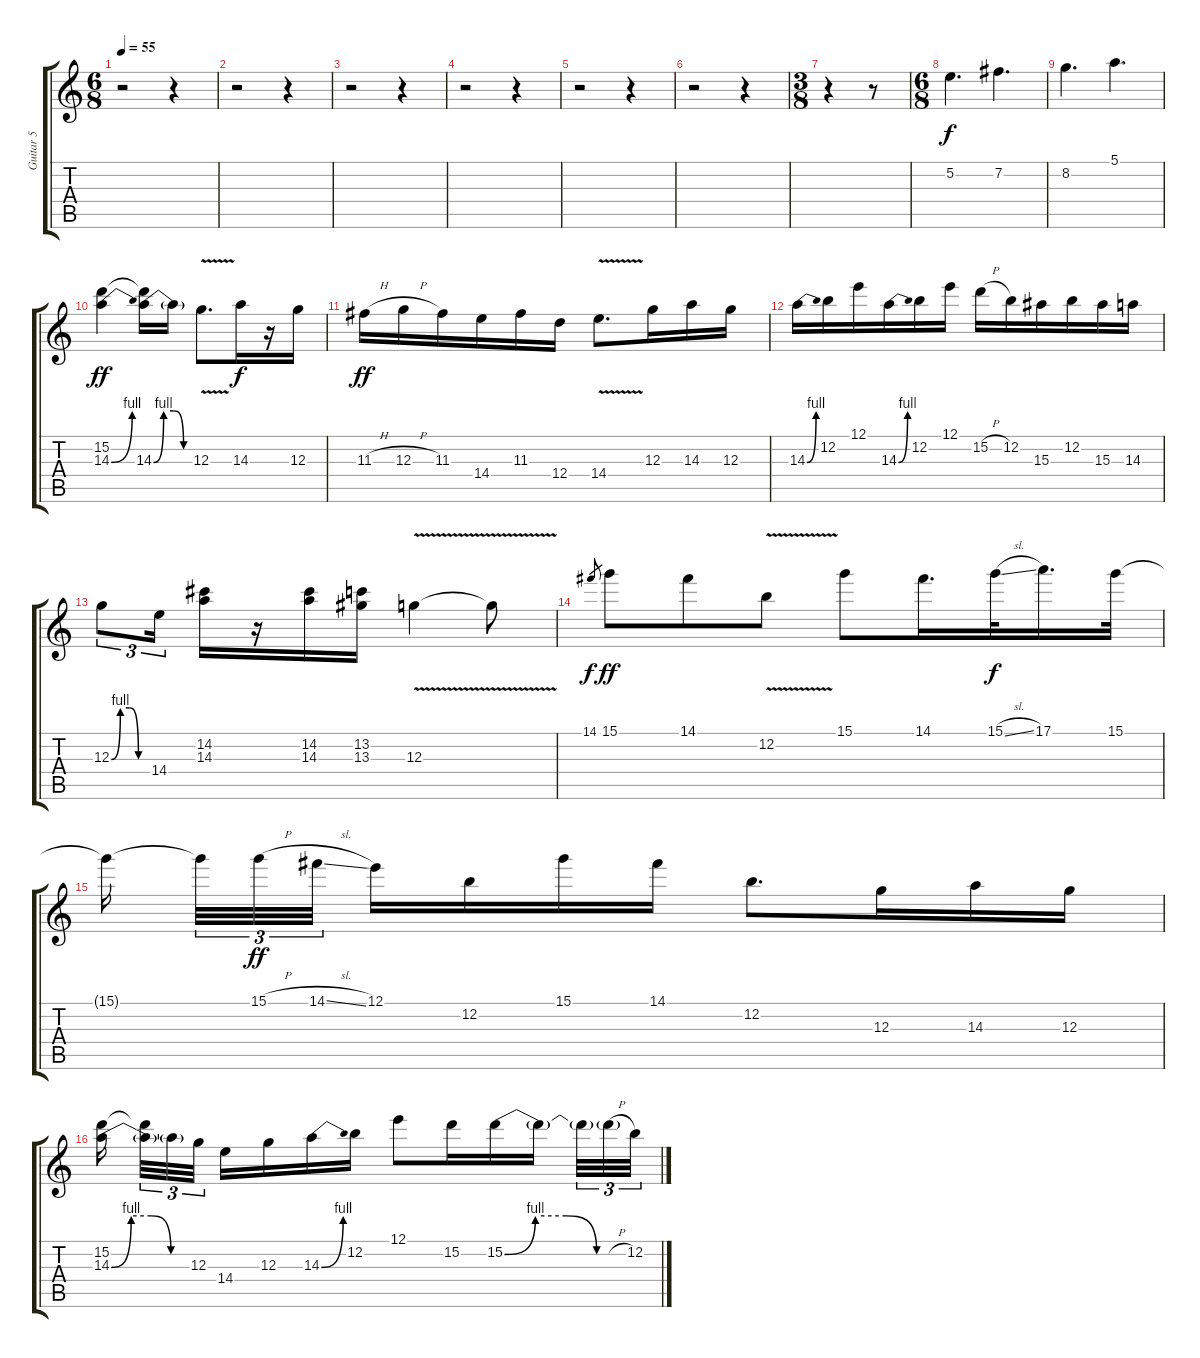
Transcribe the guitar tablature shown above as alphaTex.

\track ("Guitar 5" "Guitar 5") {instrument distortionguitar}
\staff {score tabs}
\tuning (E4 B3 G3 D3 A2 E2) {hide}
\ts (6 8)
\tempo 55
\clef g2
\ks c
r.2{dy f} r.4 |
r.2 r.4 |
r.2 r.4 |
r.2 r.4 |
r.2 r.4 |
r.2 r.4 |
\ts (3 8)
r.4 r.8 |
\ts (6 8)
5.2.4{d instrument stringensemble1} 7.2.4{d} |
8.2.4{d} 5.1.4{d} |
(15.2 14.3{be (bend 0 0 60 4)}).4{dy ff instrument distortionguitar} (15.2{t} 14.3{be (custom 0 0 15 4 30 4 45 0 60 0)}).16 14.3{t}.16 12.3{v}.8{d} 14.3.16{dy f} r.16 12.3.16 |
11.3{h}.16{dy ff} 12.3{h}.16 11.3.16 14.4.16 11.3.16 12.4.16 14.4{v}.8{d} 12.3.16 14.3.16 12.3.16 |
14.3{be (bend 0 0 60 4)}.16 12.2.16 12.1.16 14.3{be (bend 0 0 60 4)}.16 12.2.16 12.1.16 15.2{h}.16 12.2.16 15.3.16 12.2.16 15.3.16 14.3.16 |
12.3{be (custom 0 0 15 4 30 4 45 0 60 0)}.8{tu (3 2)} 14.4.16{tu (3 2)} (14.2 14.3).16 r.16 (14.2 14.3).16 (13.2 13.3).16 12.3{v}.4 12.3{t}.8 |
14.1.8{gr dy f} 15.1.8{dy ff} 14.1.8 12.2{v}.8 15.1.8 14.1.16{d} 15.1{sl}.32{dy f} 17.1.16{d} 15.1.32 |
15.1{t}.16{beam splitsecondary} 15.1{t}.32{tu (3 2)} 15.1{h}.32{tu (3 2) dy ff} 14.1{sl}.32{tu (3 2) beam splitsecondary} 12.1.16 12.2.16 15.1.16 14.1.16 12.2.8{d} 12.3.16 14.3.16 12.3.16 |
(15.2 14.3{be (custom 0 0 15 4 30 4 45 0 60 0)}).16{beam splitsecondary} (15.2{t} 14.3{t}).32{tu (3 2)} 14.3{t}.32{tu (3 2)} 12.3.32{tu (3 2) beam splitsecondary} 14.4.16 12.3.16 14.3{be (bend 0 0 60 4)}.16 12.2.16 12.1.8 15.2.16 15.2{be (custom 0 0 15 4 30 4 45 0 60 0)}.16 15.2{t}.16{beam splitsecondary} 15.2{t}.32{tu (3 2)} 15.2{h t}.32{tu (3 2)} 12.2.32{tu (3 2)}
